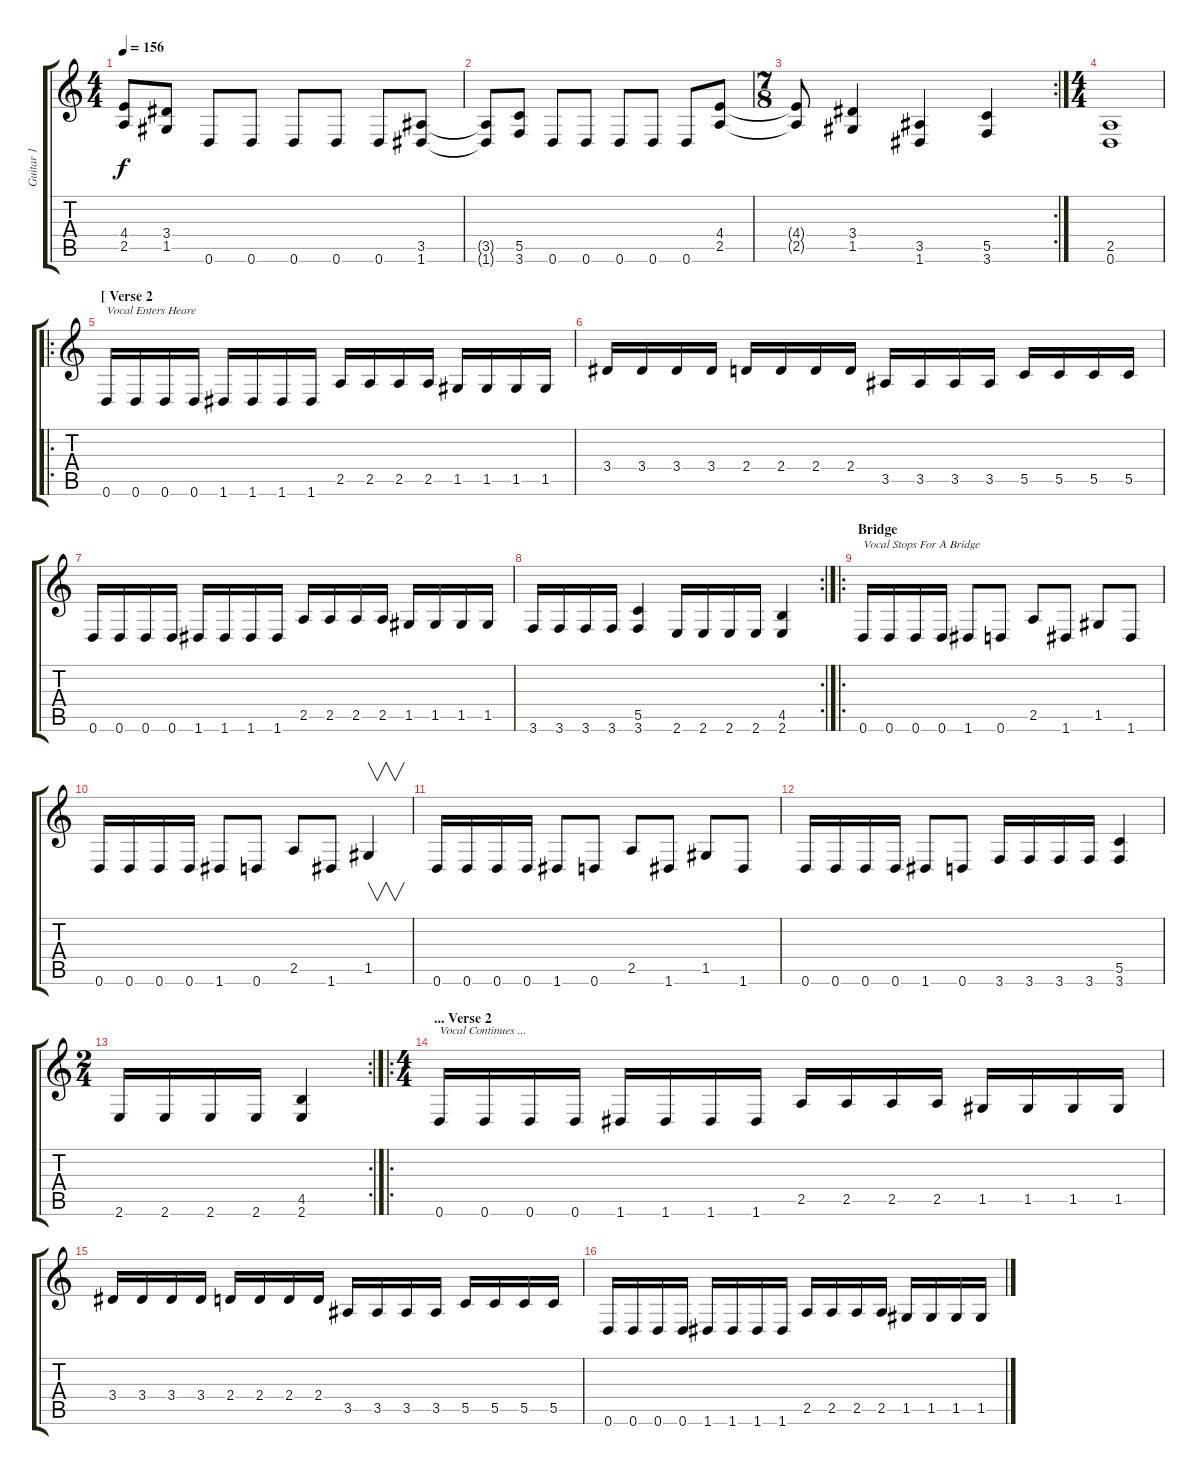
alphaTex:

\track ("Guitar 1" "Guitar 1") {instrument distortionguitar}
\staff {score tabs}
\tuning (D4 A3 F3 C3 G2 D2) {hide}
\ts (4 4)
\tempo 156
\clef g2
\ks c
(4.4{t} 2.5{t}).8{dy f} (3.4 1.5).8 0.6.8 0.6.8 0.6.8 0.6.8 0.6.8 (3.5 1.6).8 |
(3.5{t} 1.6{t}).8 (5.5 3.6).8 0.6.8 0.6.8 0.6.8 0.6.8 0.6.8 (4.4 2.5).8 |
\rc 2
\ts (7 8)
(4.4{t} 2.5{t}).8 (3.4 1.5).4 (3.5 1.6).4 (5.5 3.6).4 |
\ts (4 4)
(2.5 0.6).1 |
\ro
\section ("" "[ Verse 2")
0.6.16{txt "Vocal Enters Heare"} 0.6.16 0.6.16 0.6.16 1.6.16 1.6.16 1.6.16 1.6.16 2.5.16 2.5.16 2.5.16 2.5.16 1.5.16 1.5.16 1.5.16 1.5.16 |
3.4.16 3.4.16 3.4.16 3.4.16 2.4.16 2.4.16 2.4.16 2.4.16 3.5.16 3.5.16 3.5.16 3.5.16 5.5.16 5.5.16 5.5.16 5.5.16 |
0.6.16 0.6.16 0.6.16 0.6.16 1.6.16 1.6.16 1.6.16 1.6.16 2.5.16 2.5.16 2.5.16 2.5.16 1.5.16 1.5.16 1.5.16 1.5.16 |
\rc 2
3.6.16 3.6.16 3.6.16 3.6.16 (5.5 3.6).4 2.6.16 2.6.16 2.6.16 2.6.16 (4.5 2.6).4 |
\ro
\section ("" "Bridge")
0.6.16{txt "Vocal Stops For A Bridge"} 0.6.16 0.6.16 0.6.16 1.6.8 0.6.8 2.5.8 1.6.8 1.5.8 1.6.8 |
0.6.16 0.6.16 0.6.16 0.6.16 1.6.8 0.6.8 2.5.8 1.6.8 1.5.4{v} |
0.6.16 0.6.16 0.6.16 0.6.16 1.6.8 0.6.8 2.5.8 1.6.8 1.5.8 1.6.8 |
0.6.16 0.6.16 0.6.16 0.6.16 1.6.8 0.6.8 3.6.16 3.6.16 3.6.16 3.6.16 (5.5 3.6).4 |
\rc 2
\ts (2 4)
2.6.16 2.6.16 2.6.16 2.6.16 (4.5 2.6).4 |
\ro
\ts (4 4)
\section ("" "... Verse 2")
0.6.16{txt "Vocal Continues ..."} 0.6.16 0.6.16 0.6.16 1.6.16 1.6.16 1.6.16 1.6.16 2.5.16 2.5.16 2.5.16 2.5.16 1.5.16 1.5.16 1.5.16 1.5.16 |
3.4.16 3.4.16 3.4.16 3.4.16 2.4.16 2.4.16 2.4.16 2.4.16 3.5.16 3.5.16 3.5.16 3.5.16 5.5.16 5.5.16 5.5.16 5.5.16 |
0.6.16 0.6.16 0.6.16 0.6.16 1.6.16 1.6.16 1.6.16 1.6.16 2.5.16 2.5.16 2.5.16 2.5.16 1.5.16 1.5.16 1.5.16 1.5.16
